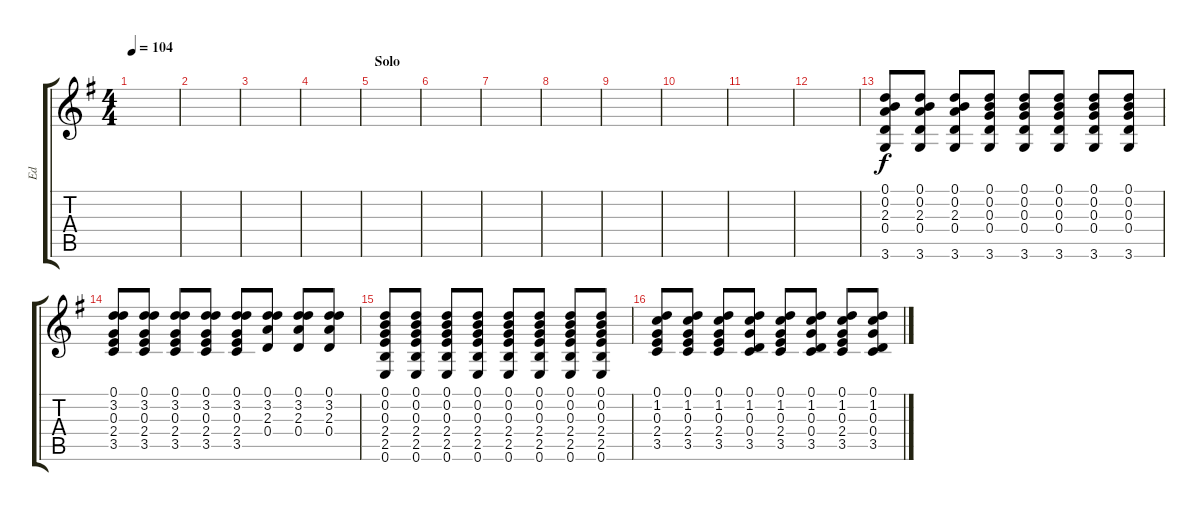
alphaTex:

\track ("Ed" "Ed") {instrument overdrivenguitar}
\staff {score tabs}
\tuning (D4 B3 G3 D3 A2 E2) {hide}
\ts (4 4)
\tempo 104
\clef g2
\ks g
|
|
|
|
\section ("" "Solo")
|
|
|
|
|
|
|
|
(0.1 0.2 2.3 0.4 3.6).8 (0.1 0.2 2.3 0.4 3.6).8 (0.1 0.2 2.3 0.4 3.6).8 (0.1 0.2 0.3 0.4 3.6).8 (0.1 0.2 0.3 0.4 3.6).8 (0.1 0.2 0.3 0.4 3.6).8 (0.1 0.2 0.3 0.4 3.6).8 (0.1 0.2 0.3 0.4 3.6).8 |
(0.1 3.2 0.3 2.4 3.5).8 (0.1 3.2 0.3 2.4 3.5).8 (0.1 3.2 0.3 2.4 3.5).8 (0.1 3.2 0.3 2.4 3.5).8 (0.1 3.2 0.3 2.4 3.5).8 (0.1 3.2 2.3 0.4).8 (0.1 3.2 2.3 0.4).8 (0.1 3.2 2.3 0.4).8 |
(0.1 0.2 0.3 2.4 2.5 0.6).8 (0.1 0.2 0.3 2.4 2.5 0.6).8 (0.1 0.2 0.3 2.4 2.5 0.6).8 (0.1 0.2 0.3 2.4 2.5 0.6).8 (0.1 0.2 0.3 2.4 2.5 0.6).8 (0.1 0.2 0.3 2.4 2.5 0.6).8 (0.1 0.2 0.3 2.4 2.5 0.6).8 (0.1 0.2 0.3 2.4 2.5 0.6).8 |
(0.1 1.2 0.3 2.4 3.5).8 (0.1 1.2 0.3 2.4 3.5).8 (0.1 1.2 0.3 2.4 3.5).8 (0.1 1.2 0.3 0.4 3.5).8 (0.1 1.2 0.3 2.4 3.5).8 (0.1 1.2 0.3 0.4 3.5).8 (0.1 1.2 0.3 2.4 3.5).8 (0.1 1.2 0.3 0.4 3.5).8
